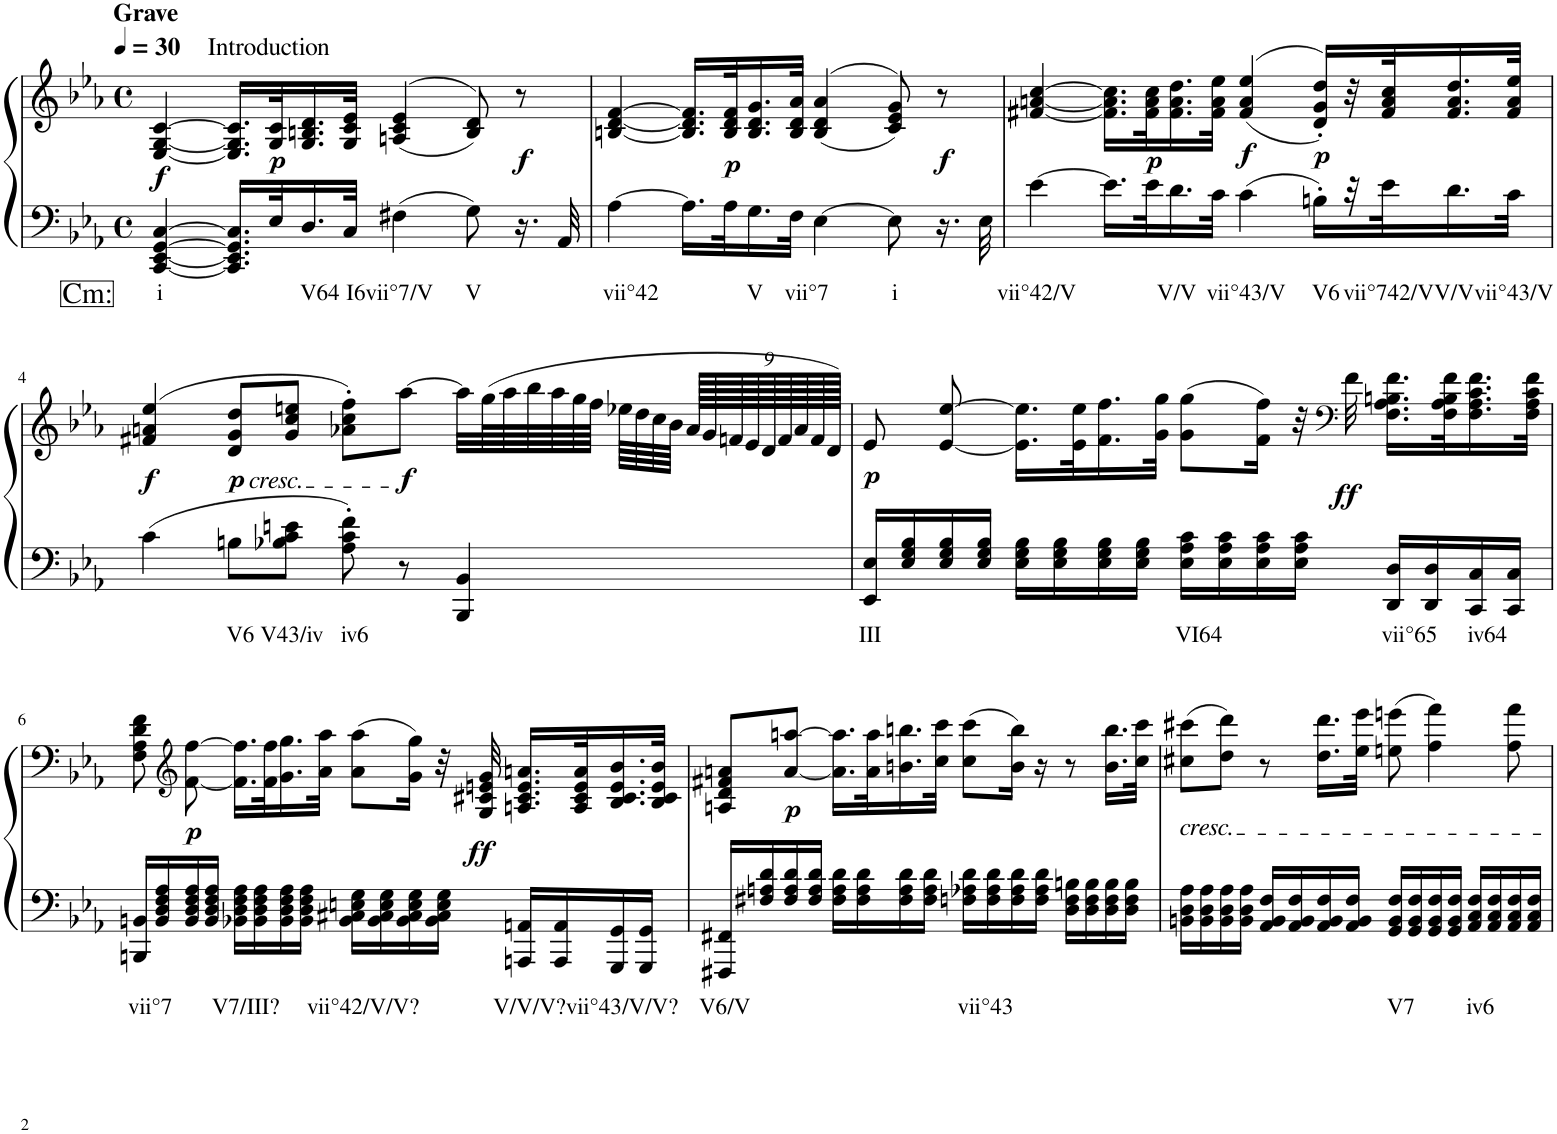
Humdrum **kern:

**kern	**text	**kern	**dynam
*part1	*part1	*part1	*part1
*staff2	*staff2	*staff1	*staff1/2
*I"Piano	*	*	*
*I'Pno.	*	*	*
*clefF4	*	*clefG2	*
*k[b-e-a-]	*	*k[b-e-a-]	*
*M4/4	*	*M4/4	*
*met(c)	*	*met(c)	*
*MM30	*	*MM30	*
=1	=1	=1	=1
!	!	!LO:TX:a:B:t=Grave	!
!	!	!LO:TX:a:t=Introduction	!
!LO:TX:b:t=Cm&colon;	!	!	!
!	!LO:LY:b	!	!LO:DY:b
[4CC/ [4EE-/ [4GG/ [4C/	i	[4E-/ [4G/ [4c/	f
16.CC/] 16.EE-/] 16.GG/] 16.C/]LL	.	16.E-/] 16.G/] 16.c/]LL	.
!	!	!	!LO:DY:b
32E-/K	.	32G/ 32c/K	p
!	!LO:LY:b	!	!
16.D/	V64	16.G/ 16.Bn/ 16.d/	.
!	!LO:LY:b	!	!
32C/JJk	I6	32G/ 32c/ 32e-/JJk	.
!	!LO:LY:b	!	!
4F#X\	vii°7/V	((>4An/ 4c/ 4e-/	.
!	!LO:LY:b	!	!
8G\	V	8B/ 8d/))	.
!	!	!	!LO:DY:b
16.r	.	8r	f
32AA-/	.	.	.
=2	=2	=2	=2
!	!LO:LY:b	!	!
[4A-\	vii°42	[4Bn/ [4d/ [4f/	.
16.A-\LL]	.	16.B/] 16.d/] 16.f/]LL	.
!	!	!	!LO:DY:b
32A-\K	.	32B/ 32d/ 32f/K	p
!	!LO:LY:b	!	!
16.G\	V	16.B/ 16.d/ 16.g/	.
!	!LO:LY:b	!	!
32F\JJk	vii°7	32B/ 32d/ 32a-/JJk	.
[4E-\	.	((>4B/ 4d/ 4a-/	.
!	!LO:LY:b	!	!
8E-\]	i	8c/ 8e-/ 8g/))	.
!	!	!	!LO:DY:b
16.r	.	8r	f
32E-\	.	.	.
=3	=3	=3	=3
!	!LO:LY:b	!	!
[4e-\	vii°42/V	[4f#X/ [4an/ [4cc/	.
16.e-\LL]	.	16.f#\] 16.a\] 16.cc\]LL	.
!	!	!	!LO:DY:b
32e-\K	.	32f#\ 32a\ 32cc\K	p
!	!LO:LY:b	!	!
16.d\	V/V	16.f#\ 16.a\ 16.dd\	.
32c\JJk	.	32f#\ 32a\ 32ee-\JJk	.
!	!LO:LY:b	!	!LO:DY:b
4c\	vii°43/V	((>4f#/ 4a/ 4ee-/	f
!	!LO:LY:b	!	!LO:DY:b
16Bn'\LL	V6	16d/' 16g/' 16dd/'LL))	p
32r	.	32r	.
!	!LO:LY:b	!	!
32e-\J	vii°742/V	32f#/ 32a/ 32cc/J	.
!	!LO:LY:b	!	!
16.d\	V/V	16.f#/ 16.a/ 16.dd/	.
!	!LO:LY:b	!	!
32c\JJk	vii°43/V	32f#/ 32a/ 32ee-/JJk	.
!!LO:LB:g=z
=4	=4	=4	=4
!	!	!	!LO:DY:b
4c\	.	(>4f#X/ 4an/ 4ee-/	f
!	!	!LO:TX:b:i:t=cresc.	!
!	!LO:LY:b	!	!LO:DY:b
8Bn\L	V6	8d/ 8g/ 8dd/L	p
!	!LO:LY:b	!	!
8B-X\ 8c\ 8en\J	V43/iv	8g/ 8cc/ 8een/J	.
!	!LO:LY:b	!	!
8A-\' 8c\' 8f\'	iv6	8a-X\' 8cc\' 8ff\'L)	.
!	!	!	!LO:DY:b
8r	.	[8aa-\J	f
4BBB-/ 4BB-/	.	32aa-\LLL]	.
.	.	(64gg\L	.
.	.	64aa-\	.
.	.	64bb-\	.
.	.	64aa-\	.
.	.	64gg\	.
.	.	64ff\JJJJ	.
.	.	64ee-X\LLLL	.
.	.	64dd\	.
.	.	64cc\	.
.	.	64b-\JJJJ	.
*	*	*Xbrackettup	*
.	.	144a-/LLLLL	.
.	.	144g/	.
.	.	144fn/	.
.	.	144e-/	.
.	.	144d/	.
.	.	144f/	.
.	.	144a-/	.
.	.	144f/	.
.	.	144d/JJJJJ)	.
=5	=5	=5	=5
!	!LO:LY:b	!	!LO:DY:b
16EE-/ 16E-/LL	III	8e-/	p
16E-/ 16G/ 16B-/	.	.	.
16E-/ 16G/ 16B-/	.	[8e-/ [8ee-/	.
16E-/ 16G/ 16B-/JJ	.	.	.
16E-\ 16G\ 16B-\LL	.	16.e-\] 16.ee-\]LL	.
16E-\ 16G\ 16B-\	.	.	.
.	.	32e-\ 32ee-\K	.
16E-\ 16G\ 16B-\	.	16.f\ 16.ff\	.
16E-\ 16G\ 16B-\JJ	.	.	.
.	.	32g\ 32gg\JJk	.
!	!LO:LY:b	!	!
16E-\ 16A-\ 16c\LL	VI64	(8g\ 8gg\L	.
16E-\ 16A-\ 16c\	.	.	.
16E-\ 16A-\ 16c\	.	16f\ 16ff\Jk)	.
16E-\ 16A-\ 16c\JJ	.	32r	.
*	*	*clefF4	*
!	!	!	!LO:DY:b
.	.	32f\	ff
!	!LO:LY:b	!	!
16DD/ 16D/LL	vii°65	16.F\ 16.A-\ 16.Bn\ 16.f\LL	.
16DD/ 16D/	.	.	.
.	.	32F\ 32A-\ 32B\ 32f\K	.
!	!LO:LY:b	!	!
16CC/ 16C/	iv64	16.F\ 16.A-\ 16.c\ 16.f\	.
16CC/ 16C/JJ	.	.	.
.	.	32F\ 32A-\ 32c\ 32f\JJk	.
!!LO:LB:g=z
=6	=6	=6	=6
!	!LO:LY:b	!	!
16BBBn/ 16BBn/LL	vii°7	8F\ 8A-\ 8d\ 8f\	.
16BB/ 16D/ 16F/ 16A-/	.	.	.
*	*	*clefG2	*
!	!	!	!LO:DY:b
16BB/ 16D/ 16F/ 16A-/	.	[8f\ [8ff\	p
16BB/ 16D/ 16F/ 16A-/JJ	.	.	.
!	!LO:LY:b	!	!
16BB-X\ 16D\ 16F\ 16A-\LL	V7/III?	16.f\] 16.ff\]LL	.
16BB-\ 16D\ 16F\ 16A-\	.	.	.
.	.	32f\ 32ff\K	.
16BB-\ 16D\ 16F\ 16A-\	.	16.g\ 16.gg\	.
16BB-\ 16D\ 16F\ 16A-\JJ	.	.	.
.	.	32a-\ 32aa-\JJk	.
!	!LO:LY:b	!	!
16BB-\ 16C#X\ 16En\ 16G\LL	vii°42/V/V?	(8a-\ 8aa-\L	.
16BB-\ 16C#\ 16E\ 16G\	.	.	.
16BB-\ 16C#\ 16E\ 16G\	.	16g\ 16gg\Jk)	.
16BB-\ 16C#\ 16E\ 16G\JJ	.	32r	.
!	!	!	!LO:DY:b
.	.	32G/ 32c#X/ 32en/ 32g/	ff
!	!LO:LY:b	!	!
16AAAn/ 16AAn/LL	V/V/V?	16.An/ 16.c#/ 16.e/ 16.an/LL	.
16AAA/ 16AA/	.	.	.
.	.	32A/ 32c#/ 32e/ 32a/K	.
!	!LO:LY:b	!	!
16GGG/ 16GG/	vii°43/V/V?	16.B-/ 16.c#/ 16.e/ 16.b-/	.
16GGG/ 16GG/JJ	.	.	.
.	.	32B-/ 32c#/ 32e/ 32b-/JJk	.
=7	=7	=7	=7
!	!LO:LY:b	!	!
16FFF#X/ 16FF#X/LL	V6/V	8An/ 8d/ 8f#X/ 8an/L	.
16F#X/ 16An/ 16d/	.	.	.
!	!	!	!LO:DY:b
16F#/ 16A/ 16d/	.	[8a/ [8aan/J	p
16F#/ 16A/ 16d/JJ	.	.	.
16F#\ 16A\ 16d\LL	.	16.a\] 16.aa\]LL	.
16F#\ 16A\ 16d\	.	.	.
.	.	32a\ 32aa\K	.
16F#\ 16A\ 16d\	.	16.bn\ 16.bbn\	.
16F#\ 16A\ 16d\JJ	.	.	.
.	.	32cc\ 32ccc\JJk	.
!	!LO:LY:b	!	!
16Fn\ 16A-X\ 16d\LL	vii°43	(>8cc\ 8ccc\L	.
16F\ 16A-\ 16d\	.	.	.
16F\ 16A-\ 16d\	.	16b\ 16bb\Jk)	.
16F\ 16A-\ 16d\JJ	.	16r	.
16D\ 16F\ 16Bn\LL	.	8r	.
16D\ 16F\ 16B\	.	.	.
16D\ 16F\ 16B\	.	16.b\ 16.bb\LL	.
16D\ 16F\ 16B\JJ	.	.	.
.	.	32cc\ 32ccc\JJk	.
=8	=8	=8	=8
!	!	!LO:TX:b:i:t=cresc.	!
16BBn\ 16D\ 16A-\LL	.	(8cc#X\ 8ccc#X\L	.
16BB\ 16D\ 16A-\	.	.	.
16BB\ 16D\ 16A-\	.	8dd\ 8ddd\J)	.
16BB\ 16D\ 16A-\JJ	.	.	.
16AA-/ 16BB/ 16F/LL	.	8r	.
16AA-/ 16BB/ 16F/	.	.	.
16AA-/ 16BB/ 16F/	.	16.dd\ 16.ddd\LL	.
16AA-/ 16BB/ 16F/JJ	.	.	.
.	.	32ee-\ 32eee-\JJk	.
!	!LO:LY:b	!	!
16GG/ 16BB/ 16F/LL	V7	(8een\ 8eeen\	.
16GG/ 16BB/ 16F/	.	.	.
16GG/ 16BB/ 16F/	.	4ff\ 4fff\)	.
16GG/ 16BB/ 16F/JJ	.	.	.
!	!LO:LY:b	!	!
16AA-/ 16C/ 16F/LL	iv6	.	.
16AA-/ 16C/ 16F/	.	.	.
16AA-/ 16C/ 16F/	.	8ff\ 8fff\	.
16AA-/ 16C/ 16F/JJ	.	.	.
=	=	=	=
*-	*-	*-	*-
